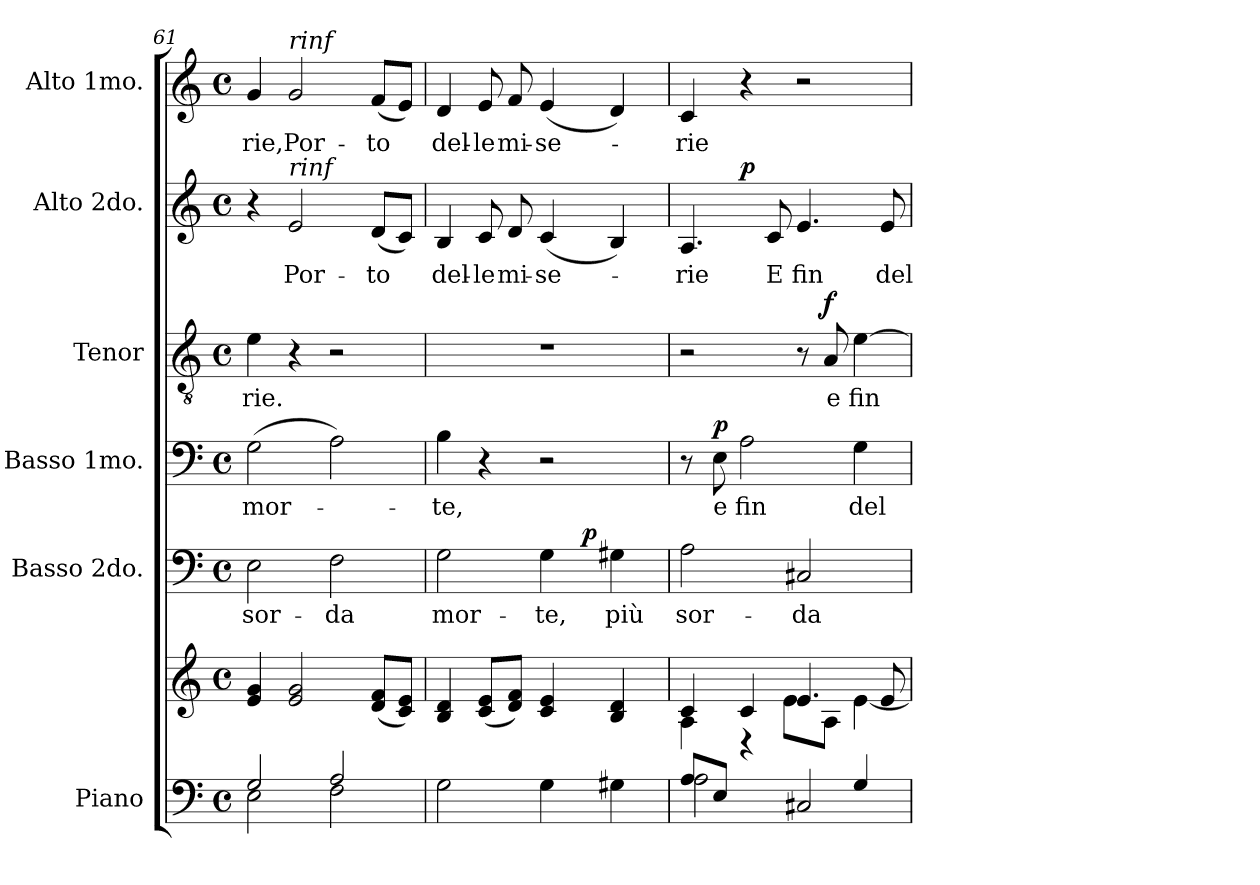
**kern	**kern	**kern	**text	**dynam	**kern	**text	**dynam	**kern	**text	**dynam	**kern	**text	**dynam	**kern	**text
*part6	*part6	*part5	*part5	*part5	*part4	*part4	*part4	*part3	*part3	*part3	*part2	*part2	*part2	*part1	*part1
*staff7	*staff6	*staff5	*staff5	*staff5	*staff4	*staff4	*staff4	*staff3	*staff3	*staff3	*staff2	*staff2	*staff2	*staff1	*staff1
*I"Piano	*	*I"Basso 2do.	*	*	*I"Basso 1mo.	*	*	*I"Tenor	*	*	*I"Alto 2do.	*	*	*I"Alto 1mo.	*
*I'Pno.	*	*I'B.	*	*	*I'B.	*	*	*I'T.	*	*	*I'A.	*	*	*I'A.	*
*clefF4	*clefG2	*clefF4	*	*	*clefF4	*	*	*clefGv2	*	*	*clefG2	*	*	*clefG2	*
*	*	*	*	*	*	*	*	*ITrd7c12	*	*	*	*	*	*	*
*k[]	*k[]	*k[]	*	*	*k[]	*	*	*k[]	*	*	*k[]	*	*	*k[]	*
*C:	*C:	*C:	*	*	*C:	*	*	*C:	*	*	*C:	*	*	*C:	*
*M4/4	*M4/4	*M4/4	*	*	*M4/4	*	*	*M4/4	*	*	*M4/4	*	*	*M4/4	*
*met(c)	*met(c)	*met(c)	*	*	*met(c)	*	*	*met(c)	*	*	*met(c)	*	*	*met(c)	*
=61	=61	=61	=61	=61	=61	=61	=61	=61	=61	=61	=61	=61	=61	=61	=61
*^	*	*	*	*	*	*	*	*	*	*	*	*	*	*	*
!	!	!	!	!LO:LY:b:color=#000000	!	!	!	!	!	!	!	!	!	!	!	!
!	!	!	!	!	!	!	!LO:LY:b:color=#000000	!	!	!	!	!	!	!	!	!
!	!	!	!	!	!	!	!	!	!	!LO:LY:b:color=#000000	!	!	!	!	!	!
!	!	!	!	!	!	!	!	!	!	!	!	!	!	!	!	!LO:LY:b:color=#000000
2Gi/	2Ei\	4ei/ 4gi	2Ei\	sor-	.	(2Gi\	mor-	.	4Ei\	-rie.	.	4r	.	.	4gi/	-rie,
!	!	!	!	!	!	!	!	!	!	!	!	!	!LO:LY:b:color=#000000	!	!	!
!	!	!	!	!	!	!	!	!	!	!	!	!	!	!	!LO:TX:a:i:t=rinf	!
!	!	!	!	!	!	!	!	!	!	!	!	!LO:TX:a:i:t=rinf	!	!	!	!
!	!	!	!	!	!	!	!	!	!	!	!	!	!	!	!	!LO:LY:b:color=#000000
.	.	2ei/ 2gi	.	.	.	.	.	.	4r	.	.	2ei/	Por-	.	2gi/	Por-
!	!	!	!	!LO:LY:b:color=#000000	!	!	!	!	!	!	!	!	!	!	!	!
2Ai/	2Fi\	.	2Fi\	-da	.	2Ai\)	.	.	2r	.	.	.	.	.	.	.
!	!	!	!	!	!	!	!	!	!	!	!	!	!LO:LY:b:color=#000000	!	!	!
!	!	!	!	!	!	!	!	!	!	!	!	!	!	!	!	!LO:LY:b:color=#000000
.	.	(8di/ 8fiL	.	.	.	.	.	.	.	.	.	(8di/L	-to	.	(8fi/L	-to
.	.	8ci/ 8eiJ)	.	.	.	.	.	.	.	.	.	8ci/J)	.	.	8ei/J)	.
*v	*v	*	*	*	*	*	*	*	*	*	*	*	*	*	*	*
!!LO:LB:g=z
=62	=62	=62	=62	=62	=62	=62	=62	=62	=62	=62	=62	=62	=62	=62	=62
!	!	!	!LO:LY:b:color=#000000	!	!	!	!	!	!	!	!	!	!	!	!
!	!	!	!	!	!	!LO:LY:b:color=#000000	!	!	!	!	!	!	!	!	!
!	!	!	!	!	!	!	!	!	!	!	!	!LO:LY:b:color=#000000	!	!	!
!	!	!	!	!	!	!	!	!	!	!	!	!	!	!	!LO:LY:b:color=#000000
*	*	*^	*	*	*	*	*	*	*	*	*	*	*	*	*
2Gi\	4Bi/ 4di	2Gi\	2ryy	mor-	.	4Bi\	-te,	.	1r	.	.	4Bi/	del-	.	4di/	del-
!	!	!	!	!	!	!	!	!	!	!	!	!	!LO:LY:b:color=#000000	!	!	!
!	!	!	!	!	!	!	!	!	!	!	!	!	!	!	!	!LO:LY:b:color=#000000
.	(8ci/ 8eiL	.	.	.	.	4r	.	.	.	.	.	8ci/	-le	.	8ei/	-le
!	!	!	!	!	!	!	!	!	!	!	!	!	!LO:LY:b:color=#000000	!	!	!
!	!	!	!	!	!	!	!	!	!	!	!	!	!	!	!	!LO:LY:b:color=#000000
.	8di/ 8fiJ)	.	.	.	.	.	.	.	.	.	.	8di/	mi-	.	8fi/	mi-
!	!	!	!	!LO:LY:b:color=#000000	!	!	!	!	!	!	!	!	!	!	!	!
!	!	!	!	!	!	!	!	!	!	!	!	!	!LO:LY:b:color=#000000	!	!	!
!	!	!	!	!	!	!	!	!	!	!	!	!	!	!	!	!LO:LY:b:color=#000000
4Gi\	4ci/ 4ei	4Gi\	16ryy	-te,	.	2r	.	.	.	.	.	(4ci/	-se-	.	(4ei/	-se-
.	.	.	32ryy	.	.	.	.	.	.	.	.	.	.	.	.	.
.	.	.	64ryy	.	.	.	.	.	.	.	.	.	.	.	.	.
.	.	.	256..ryy	.	.	.	.	.	.	.	.	.	.	.	.	.
.	.	.	4ryy	.	p	.	.	.	.	.	.	.	.	.	.	.
!	!	!	!	!LO:LY:b:color=#000000	!	!	!	!	!	!	!	!	!	!	!	!
4G#Xi\	4Bi/ 4di	4G#Xi\	.	più	.	.	.	.	.	.	.	4Bi/)	.	.	4di/)	.
.	.	.	8ryy	.	.	.	.	.	.	.	.	.	.	.	.	.
.	.	.	128ryy	.	.	.	.	.	.	.	.	.	.	.	.	.
.	.	.	1024ryy	.	.	.	.	.	.	.	.	.	.	.	.	.
*	*	*v	*v	*	*	*	*	*	*	*	*	*	*	*	*	*
=63	=63	=63	=63	=63	=63	=63	=63	=63	=63	=63	=63	=63	=63	=63	=63
*^	*^	*	*	*	*	*	*	*	*	*	*	*	*	*	*
*	*	*	*	*^	*	*	*	*	*	*	*	*	*	*	*	*	*
!	!	!	!	!	!	!LO:LY:b:color=#000000	!	!	!	!	!	!	!	!	!	!	!	!
*	*	*	*	*v	*v	*	*	*	*	*	*	*	*	*	*	*	*	*
*	*	*	*	*^	*	*	*	*	*	*	*	*	*	*	*	*	*
!	!	!	!	!	!	!	!	!	!	!	!	!	!	!	!LO:LY:b:color=#000000	!	!	!
*	*	*	*	*v	*v	*	*	*	*	*	*	*	*	*	*	*	*	*
*	*	*	*	*^	*	*	*	*	*	*	*	*	*	*	*	*	*
!	!	!	!	!	!	!	!	!	!	!	!	!	!	!	!	!	!	!LO:LY:b:color=#000000
*	*	*	*	*v	*v	*	*	*	*	*	*	*	*	*^	*	*	*	*
8Ai/L	2Ai\	4ci/	4Ai\	2Ai\	sor-	.	8r	.	.	2r	.	.	4.Ai/	4ryy	-rie	.	4ci/	-rie
!	!	!	!	!	!	!	!	!LO:LY:b:color=#000000	!	!	!	!	!	!	!	!	!	!
8Ei/J	.	.	.	.	.	.	8Ei\	e	p	.	.	.	.	.	.	.	.	.
!	!	!	!	!	!	!	!	!LO:LY:b:color=#000000	!	!	!	!	!	!	!	!	!	!
4ryy	.	4ci/	4r	.	.	.	2Ai\	fin	.	.	.	.	.	2.ryy	.	p	4r	.
!	!	!	!	!	!	!	!	!	!	!	!	!	!	!	!LO:LY:b:color=#000000	!	!	!
.	.	.	.	.	.	.	.	.	.	.	.	.	8ci/	.	E	.	.	.
!	!	!	!	!	!LO:LY:b:color=#000000	!	!	!	!	!	!	!	!	!	!	!	!	!
!	!	!	!	!	!	!	!	!	!	!	!	!	!	!	!LO:LY:b:color=#000000	!	!	!
4ryy	2C#Xi/	4.ei/	8ei\L	2C#Xi/	-da	.	.	.	.	8r	.	.	4.ei/	.	fin	.	2r	.
!	!	!	!	!	!	!	!	!	!	!	!LO:LY:b:color=#000000	!	!	!	!	!	!	!
.	.	.	8Ai\J	.	.	.	.	.	.	8AAi/	e	f	.	.	.	.	.	.
!	!	!	!	!	!	!	!	!LO:LY:b:color=#000000	!	!	!	!	!	!	!	!	!	!
!	!	!	!	!	!	!	!	!	!	!	!LO:LY:b:color=#000000	!	!	!	!	!	!	!
4Gi/	.	.	[4ei\	.	.	.	4Gi\	del	.	[4Ei\	fin	.	.	.	.	.	.	.
!	!	!	!	!	!	!	!	!	!	!	!	!	!	!	!LO:LY:b:color=#000000	!	!	!
.	.	8ei/	.	.	.	.	.	.	.	.	.	.	8ei/	.	del	.	.	.
*v	*v	*	*	*	*	*	*	*	*	*	*	*	*v	*v	*	*	*	*
*	*v	*v	*	*	*	*	*	*	*	*	*	*	*	*	*	*
=	=	=	=	=	=	=	=	=	=	=	=	=	=	=	=
*-	*-	*-	*-	*-	*-	*-	*-	*-	*-	*-	*-	*-	*-	*-	*-
